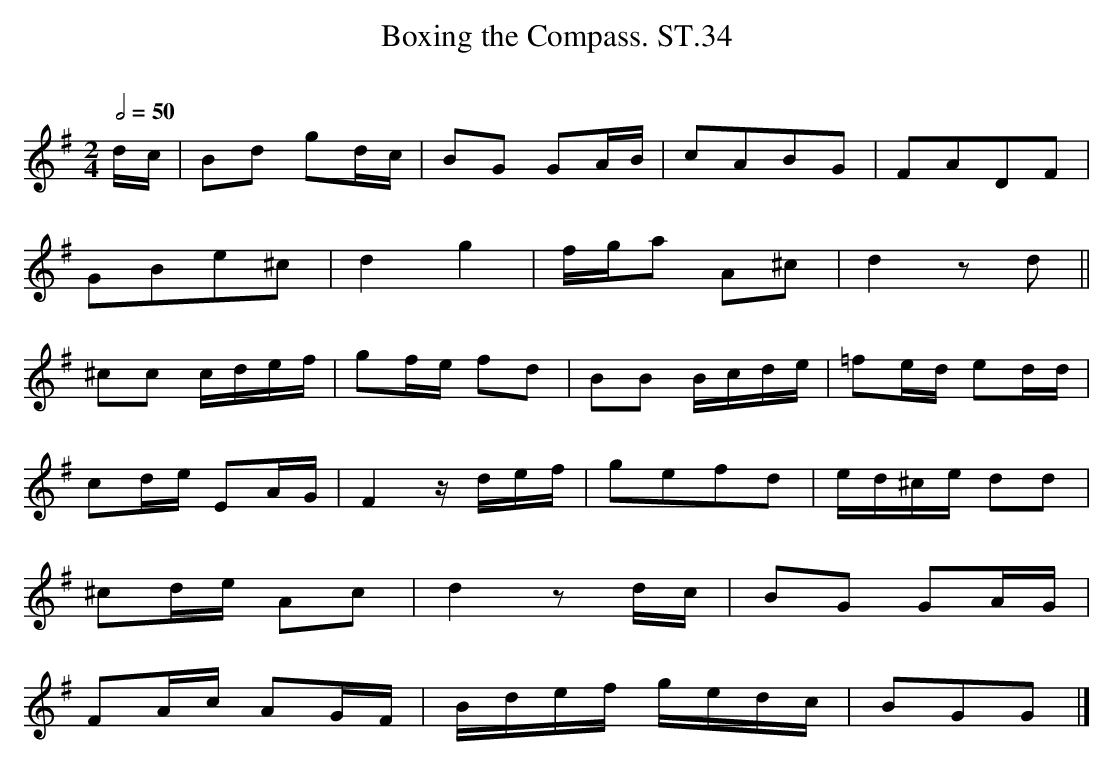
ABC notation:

X:1
T:Boxing the Compass. ST.34
M:2/4
L:1/8
Q:1/2=50
O:
K:G
d/c/|Bd gd/c/|BG GA/B/|cABG|FADF|
GBe^c|d2g2|f/g/a A^c|d2zd||
^cc c/d/e/f/|gf/e/ fd|BB B/c/d/e/|=fe/d/ ed/d/|
cd/e/ EA/G/|F2z/d/e/f/|gefd|e/d/^c/e/ dd|
^cd/e/ Ac|d2 zd/c/|BG GA/G/|
FA/c/ AG/F/|B/d/e/f/ g/e/d/c/|BGG|]
